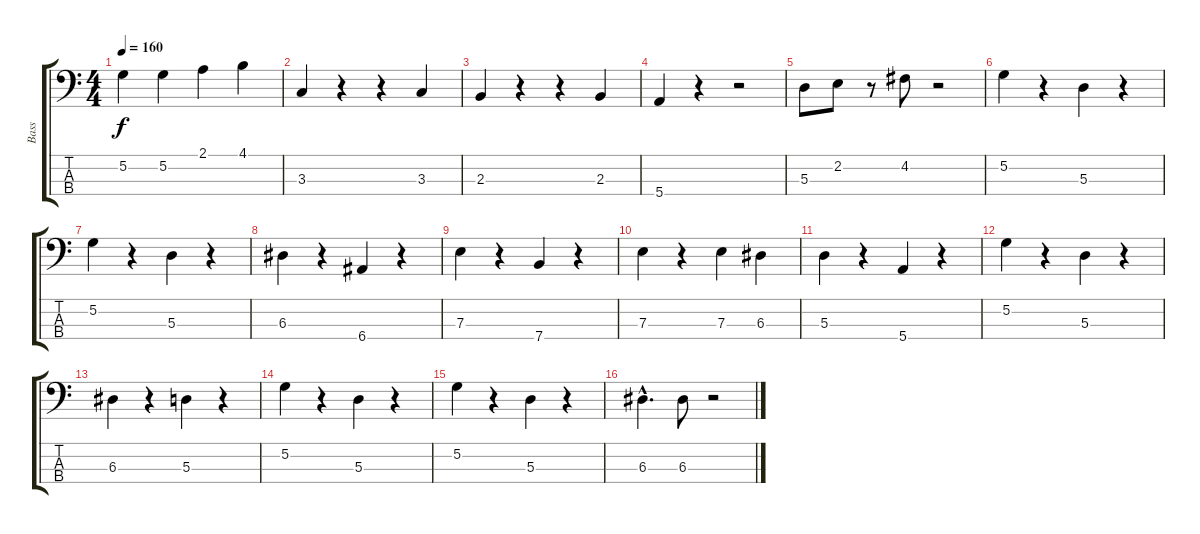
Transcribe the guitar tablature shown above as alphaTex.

\track ("Bass" "Bass") {instrument electricbassfinger}
\staff {score tabs}
\tuning (G2 D2 A1 E1) {hide}
\ts (4 4)
\tempo 160
\clef f4
\ks c
5.2.4{dy f} 5.2.4 2.1.4 4.1.4 |
3.3.4 r.4 r.4 3.3.4 |
2.3.4 r.4 r.4 2.3.4 |
5.4.4 r.4 r.2 |
5.3.8 2.2.8 r.8 4.2.8 r.2 |
5.2.4 r.4 5.3.4 r.4 |
5.2.4 r.4 5.3.4 r.4 |
6.3.4 r.4 6.4.4 r.4 |
7.3.4 r.4 7.4.4 r.4 |
7.3.4 r.4 7.3.4 6.3.4 |
5.3.4 r.4 5.4.4 r.4 |
5.2.4 r.4 5.3.4 r.4 |
6.3.4 r.4 5.3.4 r.4 |
5.2.4 r.4 5.3.4 r.4 |
5.2.4 r.4 5.3.4 r.4 |
6.3{hac}.4{d} 6.3.8 r.2
